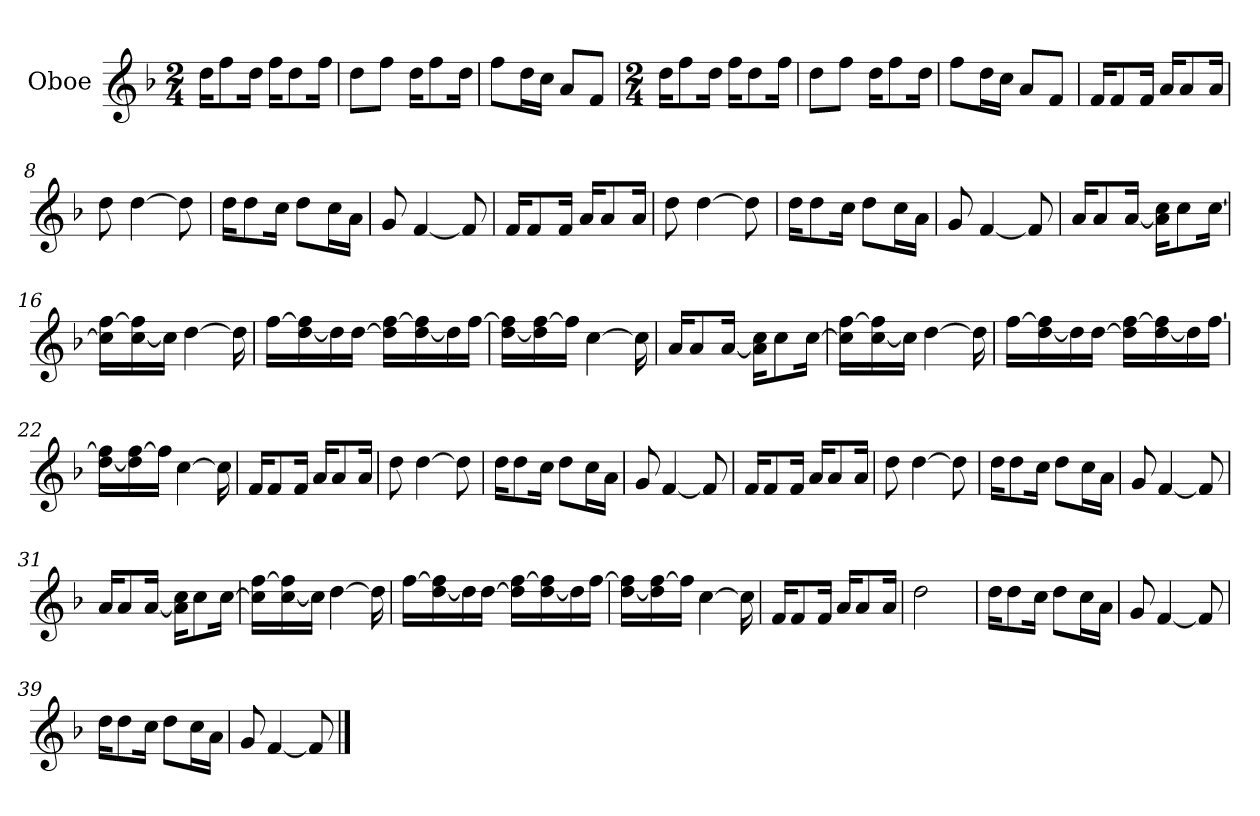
**kern
*part1
*staff1
*I"Oboe
*I'Ob
*clefG2
*k[b-]
*M2/4
*MM100
=1
16dd\KL
8ff\
16dd\Jk
16ff\KL
8dd\
16ff\Jk
=2
8dd\L
8ff\J
16dd\KL
8ff\
16dd\Jk
=3
8ff\L
16dd\L
16cc\JJ
8a/L
8f/J
=4
*M2/4
16dd\KL
8ff\
16dd\Jk
16ff\KL
8dd\
16ff\Jk
=5
8dd\L
8ff\J
16dd\KL
8ff\
16dd\Jk
=6
8ff\L
16dd\L
16cc\JJ
8a/L
8f/J
=7
16f/KL
8f/
16f/Jk
16a/KL
8a/
16a/Jk
=8
8dd\
[4dd\
8dd\]
!!LO:LB:g=z
=9
16dd\KL
8dd\
16cc\Jk
8dd\L
16cc\L
16a\JJ
=10
8g/
[4f/
8f/]
=11
16f/KL
8f/
16f/Jk
16a/KL
8a/
16a/Jk
=12
8dd\
[4dd\
8dd\]
=13
16dd\KL
8dd\
16cc\Jk
8dd\L
16cc\L
16a\JJ
=14
8g/
[4f/
8f/]
=15
16a/KL
8a/
[16a/Jk
16a\] 16cc\KL
8cc\
[16cc\Jk
=16
16cc\] [16ff\LL
[16cc\ 16ff\]
16cc\JJ]
[4dd\
16dd\]
!!LO:LB:g=z
=17
[16ff\LL
[16dd\ 16ff\]
16dd\]
[16dd\JJ
16dd\] [16ff\LL
[16dd\ 16ff\]
16dd\]
[16ff\JJ
=18
[16dd\ 16ff\]LL
16dd\] [16ff\
16ff\JJ]
[4cc\
16cc\]
=19
16a/KL
8a/
[16a/Jk
16a\] 16cc\KL
8cc\
[16cc\Jk
=20
16cc\] [16ff\LL
[16cc\ 16ff\]
16cc\JJ]
[4dd\
16dd\]
=21
[16ff\LL
[16dd\ 16ff\]
16dd\]
[16dd\JJ
16dd\] [16ff\LL
[16dd\ 16ff\]
16dd\]
[16ff\JJ
=22
[16dd\ 16ff\]LL
16dd\] [16ff\
16ff\JJ]
[4cc\
16cc\]
!!LO:LB:g=z
=23
16f/KL
8f/
16f/Jk
16a/KL
8a/
16a/Jk
=24
8dd\
[4dd\
8dd\]
=25
16dd\KL
8dd\
16cc\Jk
8dd\L
16cc\L
16a\JJ
=26
8g/
[4f/
8f/]
=27
16f/KL
8f/
16f/Jk
16a/KL
8a/
16a/Jk
=28
8dd\
[4dd\
8dd\]
=29
16dd\KL
8dd\
16cc\Jk
8dd\L
16cc\L
16a\JJ
=30
8g/
[4f/
8f/]
=31
16a/KL
8a/
[16a/Jk
16a\] 16cc\KL
8cc\
[16cc\Jk
!!LO:LB:g=z
=32
16cc\] [16ff\LL
[16cc\ 16ff\]
16cc\JJ]
[4dd\
16dd\]
=33
[16ff\LL
[16dd\ 16ff\]
16dd\]
[16dd\JJ
16dd\] [16ff\LL
[16dd\ 16ff\]
16dd\]
[16ff\JJ
=34
[16dd\ 16ff\]LL
16dd\] [16ff\
16ff\JJ]
[4cc\
16cc\]
=35
16f/KL
8f/
16f/Jk
16a/KL
8a/
16a/Jk
=36
2dd\
=37
16dd\KL
8dd\
16cc\Jk
8dd\L
16cc\L
16a\JJ
=38
8g/
[4f/
8f/]
!!LO:LB:g=z
=39
16dd\KL
8dd\
16cc\Jk
8dd\L
16cc\L
16a\JJ
=40
8g/
[4f/
8f/]
==
*-
